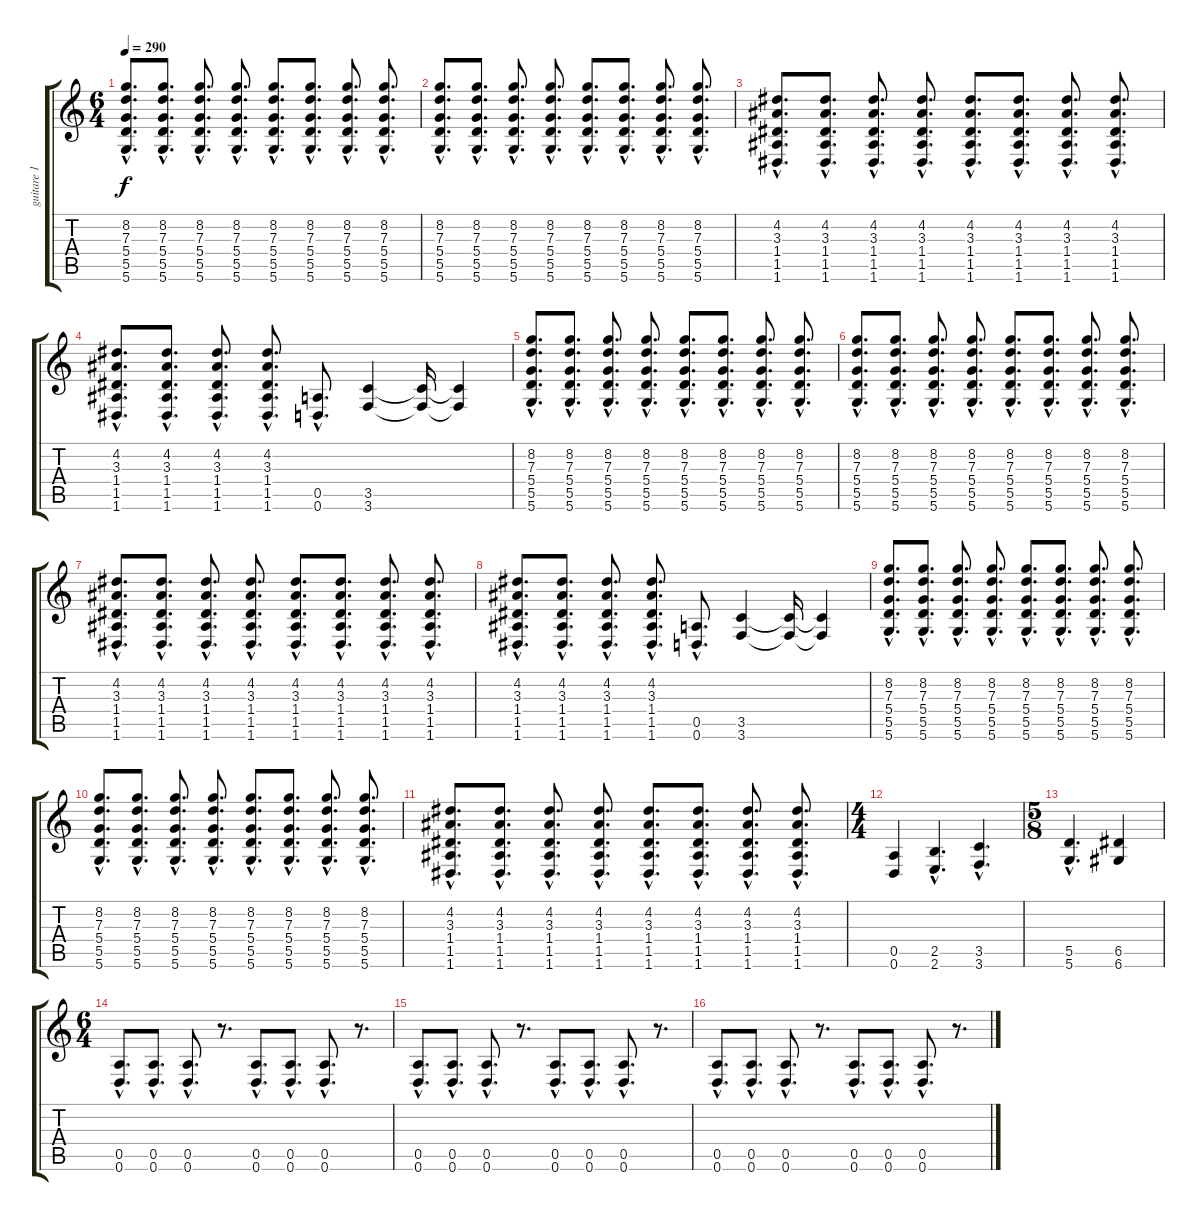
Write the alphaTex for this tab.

\track ("guitare 1" "guitare 1") {instrument distortionguitar}
\staff {score tabs}
\tuning (E4 B3 G3 D3 A2 D2) {hide}
\ts (6 4)
\tempo 290
\clef g2
\ks c
(8.2{hac} 7.3{hac} 5.4{hac} 5.5{hac} 5.6{hac}).8{d dy f} (8.2{hac} 7.3{hac} 5.4{hac} 5.5{hac} 5.6{hac}).8{d} (8.2{hac} 7.3{hac} 5.4{hac} 5.5{hac} 5.6{hac}).8{d} (8.2{hac} 7.3{hac} 5.4{hac} 5.5{hac} 5.6{hac}).8{d} (8.2{hac} 7.3{hac} 5.4{hac} 5.5{hac} 5.6{hac}).8{d} (8.2{hac} 7.3{hac} 5.4{hac} 5.5{hac} 5.6{hac}).8{d} (8.2{hac} 7.3{hac} 5.4{hac} 5.5{hac} 5.6{hac}).8{d} (8.2{hac} 7.3{hac} 5.4{hac} 5.5{hac} 5.6{hac}).8{d} |
(8.2{hac} 7.3{hac} 5.4{hac} 5.5{hac} 5.6{hac}).8{d} (8.2{hac} 7.3{hac} 5.4{hac} 5.5{hac} 5.6{hac}).8{d} (8.2{hac} 7.3{hac} 5.4{hac} 5.5{hac} 5.6{hac}).8{d} (8.2{hac} 7.3{hac} 5.4{hac} 5.5{hac} 5.6{hac}).8{d} (8.2{hac} 7.3{hac} 5.4{hac} 5.5{hac} 5.6{hac}).8{d} (8.2{hac} 7.3{hac} 5.4{hac} 5.5{hac} 5.6{hac}).8{d} (8.2{hac} 7.3{hac} 5.4{hac} 5.5{hac} 5.6{hac}).8{d} (8.2{hac} 7.3{hac} 5.4{hac} 5.5{hac} 5.6{hac}).8{d} |
(4.2{hac} 3.3{hac} 1.4{hac} 1.5{hac} 1.6{hac}).8{d} (4.2{hac} 3.3{hac} 1.4{hac} 1.5{hac} 1.6{hac}).8{d} (4.2{hac} 3.3{hac} 1.4{hac} 1.5{hac} 1.6{hac}).8{d} (4.2{hac} 3.3{hac} 1.4{hac} 1.5{hac} 1.6{hac}).8{d} (4.2{hac} 3.3{hac} 1.4{hac} 1.5{hac} 1.6{hac}).8{d} (4.2{hac} 3.3{hac} 1.4{hac} 1.5{hac} 1.6{hac}).8{d} (4.2{hac} 3.3{hac} 1.4{hac} 1.5{hac} 1.6{hac}).8{d} (4.2{hac} 3.3{hac} 1.4{hac} 1.5{hac} 1.6{hac}).8{d} |
(4.2{hac} 3.3{hac} 1.4{hac} 1.5{hac} 1.6{hac}).8{d} (4.2{hac} 3.3{hac} 1.4{hac} 1.5{hac} 1.6{hac}).8{d} (4.2{hac} 3.3{hac} 1.4{hac} 1.5{hac} 1.6{hac}).8{d} (4.2{hac} 3.3{hac} 1.4{hac} 1.5{hac} 1.6{hac}).8{d} (0.5{hac} 0.6{hac}).8{d} (3.5 3.6).4 (3.5{t} 3.6{t}).16 (3.5{t} 3.6{t}).4 |
(8.2{hac} 7.3{hac} 5.4{hac} 5.5{hac} 5.6{hac}).8{d} (8.2{hac} 7.3{hac} 5.4{hac} 5.5{hac} 5.6{hac}).8{d} (8.2{hac} 7.3{hac} 5.4{hac} 5.5{hac} 5.6{hac}).8{d} (8.2{hac} 7.3{hac} 5.4{hac} 5.5{hac} 5.6{hac}).8{d} (8.2{hac} 7.3{hac} 5.4{hac} 5.5{hac} 5.6{hac}).8{d} (8.2{hac} 7.3{hac} 5.4{hac} 5.5{hac} 5.6{hac}).8{d} (8.2{hac} 7.3{hac} 5.4{hac} 5.5{hac} 5.6{hac}).8{d} (8.2{hac} 7.3{hac} 5.4{hac} 5.5{hac} 5.6{hac}).8{d} |
(8.2{hac} 7.3{hac} 5.4{hac} 5.5{hac} 5.6{hac}).8{d} (8.2{hac} 7.3{hac} 5.4{hac} 5.5{hac} 5.6{hac}).8{d} (8.2{hac} 7.3{hac} 5.4{hac} 5.5{hac} 5.6{hac}).8{d} (8.2{hac} 7.3{hac} 5.4{hac} 5.5{hac} 5.6{hac}).8{d} (8.2{hac} 7.3{hac} 5.4{hac} 5.5{hac} 5.6{hac}).8{d} (8.2{hac} 7.3{hac} 5.4{hac} 5.5{hac} 5.6{hac}).8{d} (8.2{hac} 7.3{hac} 5.4{hac} 5.5{hac} 5.6{hac}).8{d} (8.2{hac} 7.3{hac} 5.4{hac} 5.5{hac} 5.6{hac}).8{d} |
(4.2{hac} 3.3{hac} 1.4{hac} 1.5{hac} 1.6{hac}).8{d} (4.2{hac} 3.3{hac} 1.4{hac} 1.5{hac} 1.6{hac}).8{d} (4.2{hac} 3.3{hac} 1.4{hac} 1.5{hac} 1.6{hac}).8{d} (4.2{hac} 3.3{hac} 1.4{hac} 1.5{hac} 1.6{hac}).8{d} (4.2{hac} 3.3{hac} 1.4{hac} 1.5{hac} 1.6{hac}).8{d} (4.2{hac} 3.3{hac} 1.4{hac} 1.5{hac} 1.6{hac}).8{d} (4.2{hac} 3.3{hac} 1.4{hac} 1.5{hac} 1.6{hac}).8{d} (4.2{hac} 3.3{hac} 1.4{hac} 1.5{hac} 1.6{hac}).8{d} |
(4.2{hac} 3.3{hac} 1.4{hac} 1.5{hac} 1.6{hac}).8{d} (4.2{hac} 3.3{hac} 1.4{hac} 1.5{hac} 1.6{hac}).8{d} (4.2{hac} 3.3{hac} 1.4{hac} 1.5{hac} 1.6{hac}).8{d} (4.2{hac} 3.3{hac} 1.4{hac} 1.5{hac} 1.6{hac}).8{d} (0.5{hac} 0.6{hac}).8{d} (3.5 3.6).4 (3.5{t} 3.6{t}).16 (3.5{t} 3.6{t}).4 |
(8.2{hac} 7.3{hac} 5.4{hac} 5.5{hac} 5.6{hac}).8{d} (8.2{hac} 7.3{hac} 5.4{hac} 5.5{hac} 5.6{hac}).8{d} (8.2{hac} 7.3{hac} 5.4{hac} 5.5{hac} 5.6{hac}).8{d} (8.2{hac} 7.3{hac} 5.4{hac} 5.5{hac} 5.6{hac}).8{d} (8.2{hac} 7.3{hac} 5.4{hac} 5.5{hac} 5.6{hac}).8{d} (8.2{hac} 7.3{hac} 5.4{hac} 5.5{hac} 5.6{hac}).8{d} (8.2{hac} 7.3{hac} 5.4{hac} 5.5{hac} 5.6{hac}).8{d} (8.2{hac} 7.3{hac} 5.4{hac} 5.5{hac} 5.6{hac}).8{d} |
(8.2{hac} 7.3{hac} 5.4{hac} 5.5{hac} 5.6{hac}).8{d} (8.2{hac} 7.3{hac} 5.4{hac} 5.5{hac} 5.6{hac}).8{d} (8.2{hac} 7.3{hac} 5.4{hac} 5.5{hac} 5.6{hac}).8{d} (8.2{hac} 7.3{hac} 5.4{hac} 5.5{hac} 5.6{hac}).8{d} (8.2{hac} 7.3{hac} 5.4{hac} 5.5{hac} 5.6{hac}).8{d} (8.2{hac} 7.3{hac} 5.4{hac} 5.5{hac} 5.6{hac}).8{d} (8.2{hac} 7.3{hac} 5.4{hac} 5.5{hac} 5.6{hac}).8{d} (8.2{hac} 7.3{hac} 5.4{hac} 5.5{hac} 5.6{hac}).8{d} |
(4.2{hac} 3.3{hac} 1.4{hac} 1.5{hac} 1.6{hac}).8{d} (4.2{hac} 3.3{hac} 1.4{hac} 1.5{hac} 1.6{hac}).8{d} (4.2{hac} 3.3{hac} 1.4{hac} 1.5{hac} 1.6{hac}).8{d} (4.2{hac} 3.3{hac} 1.4{hac} 1.5{hac} 1.6{hac}).8{d} (4.2{hac} 3.3{hac} 1.4{hac} 1.5{hac} 1.6{hac}).8{d} (4.2{hac} 3.3{hac} 1.4{hac} 1.5{hac} 1.6{hac}).8{d} (4.2{hac} 3.3{hac} 1.4{hac} 1.5{hac} 1.6{hac}).8{d} (4.2{hac} 3.3{hac} 1.4{hac} 1.5{hac} 1.6{hac}).8{d} |
\ts (4 4)
(0.5 0.6).4 (2.5{hac} 2.6{hac}).4{d} (3.5{hac} 3.6{hac}).4{d} |
\ts (5 8)
(5.5{hac} 5.6{hac}).4{d} (6.5 6.6).4 |
\ts (6 4)
(0.5{hac} 0.6{hac}).8{d} (0.5{hac} 0.6{hac}).8{d} (0.5{hac} 0.6{hac}).8{d} r.8{d} (0.5{hac} 0.6{hac}).8{d} (0.5{hac} 0.6{hac}).8{d} (0.5{hac} 0.6{hac}).8{d} r.8{d} |
(0.5{hac} 0.6{hac}).8{d} (0.5{hac} 0.6{hac}).8{d} (0.5{hac} 0.6{hac}).8{d} r.8{d} (0.5{hac} 0.6{hac}).8{d} (0.5{hac} 0.6{hac}).8{d} (0.5{hac} 0.6{hac}).8{d} r.8{d} |
(0.5{hac} 0.6{hac}).8{d} (0.5{hac} 0.6{hac}).8{d} (0.5{hac} 0.6{hac}).8{d} r.8{d} (0.5{hac} 0.6{hac}).8{d} (0.5{hac} 0.6{hac}).8{d} (0.5{hac} 0.6{hac}).8{d} r.8{d}
